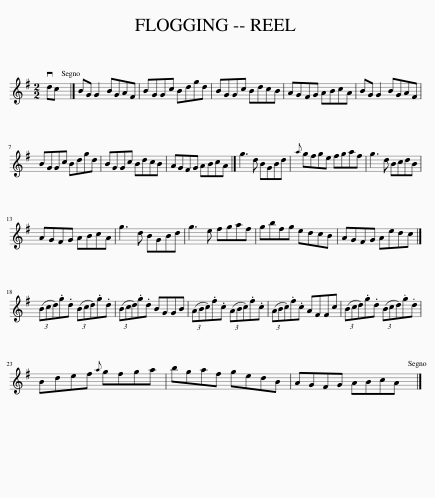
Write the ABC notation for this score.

X:1
L:1/8
M:2/2
I:linebreak $
K:G
V:1 treble
V:1
 vdc |] BG G2 BGAF | BGGc Bdgd | BGGc BdcB | AGFG ABcA | %5
 BG G2 BGAF |$ BGGc Bdgd | BGGc BdcB | AGFG ABcA |] g3 d BGBd | %10
{a} gfge fgaf | g3 d BcdB |$ AGFG ABcA | g3 d BGBd | g3 e fgaf | %15
 gbfg edcB | AGFG Aedc |]$ (3(Bcd).g.d (3(Bcd).g.d | (3(Bcd).g.d BGGB | (3(ABc).f.c (3(ABc).f.c | %20
 (3(ABc).f.c AFFc | (3(Bcd).g.d (3(Bcd).g.d |$ Bdef{a} gfga | bgaf gedB | AGFG ABcA |] %25
